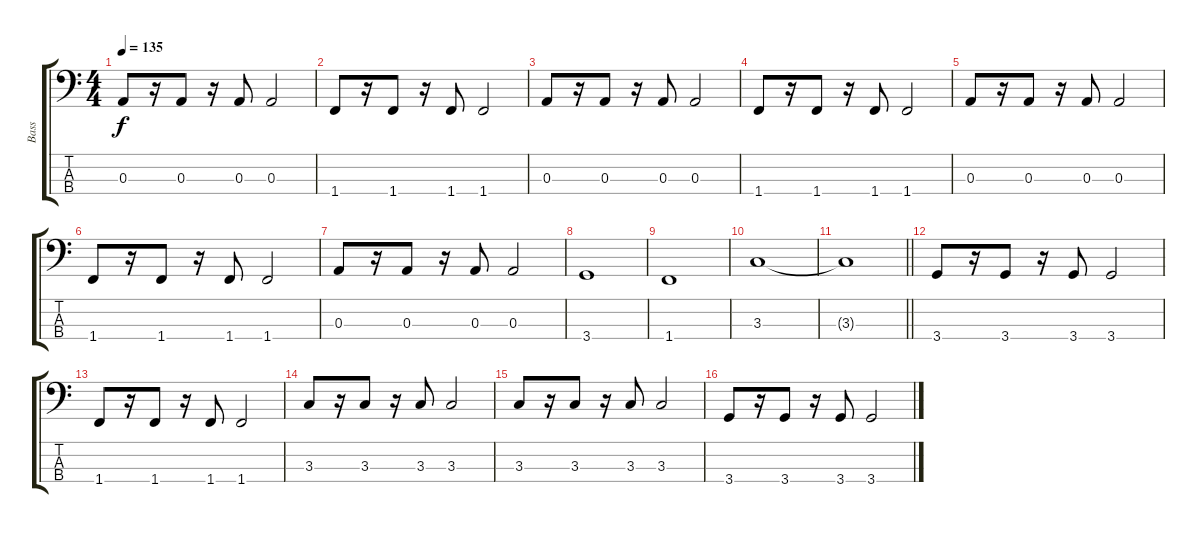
\track ("Bass" "Bass") {instrument electricbassfinger}
\staff {score tabs}
\tuning (G2 D2 A1 E1) {hide}
\ts (4 4)
\tempo 135
\clef f4
\ks c
0.3.8{dy f} r.16 0.3.8 r.16 0.3.8 0.3.2 |
1.4.8 r.16 1.4.8 r.16 1.4.8 1.4.2 |
0.3.8 r.16 0.3.8 r.16 0.3.8 0.3.2 |
1.4.8 r.16 1.4.8 r.16 1.4.8 1.4.2 |
0.3.8 r.16 0.3.8 r.16 0.3.8 0.3.2 |
1.4.8 r.16 1.4.8 r.16 1.4.8 1.4.2 |
0.3.8 r.16 0.3.8 r.16 0.3.8 0.3.2 |
3.4.1 |
1.4.1 |
3.3.1 |
\barLineRight lightlight
3.3{t}.1 |
\section ("" "")
3.4.8 r.16 3.4.8 r.16 3.4.8 3.4.2 |
1.4.8 r.16 1.4.8 r.16 1.4.8 1.4.2 |
3.3.8 r.16 3.3.8 r.16 3.3.8 3.3.2 |
3.3.8 r.16 3.3.8 r.16 3.3.8 3.3.2 |
3.4.8 r.16 3.4.8 r.16 3.4.8 3.4.2
